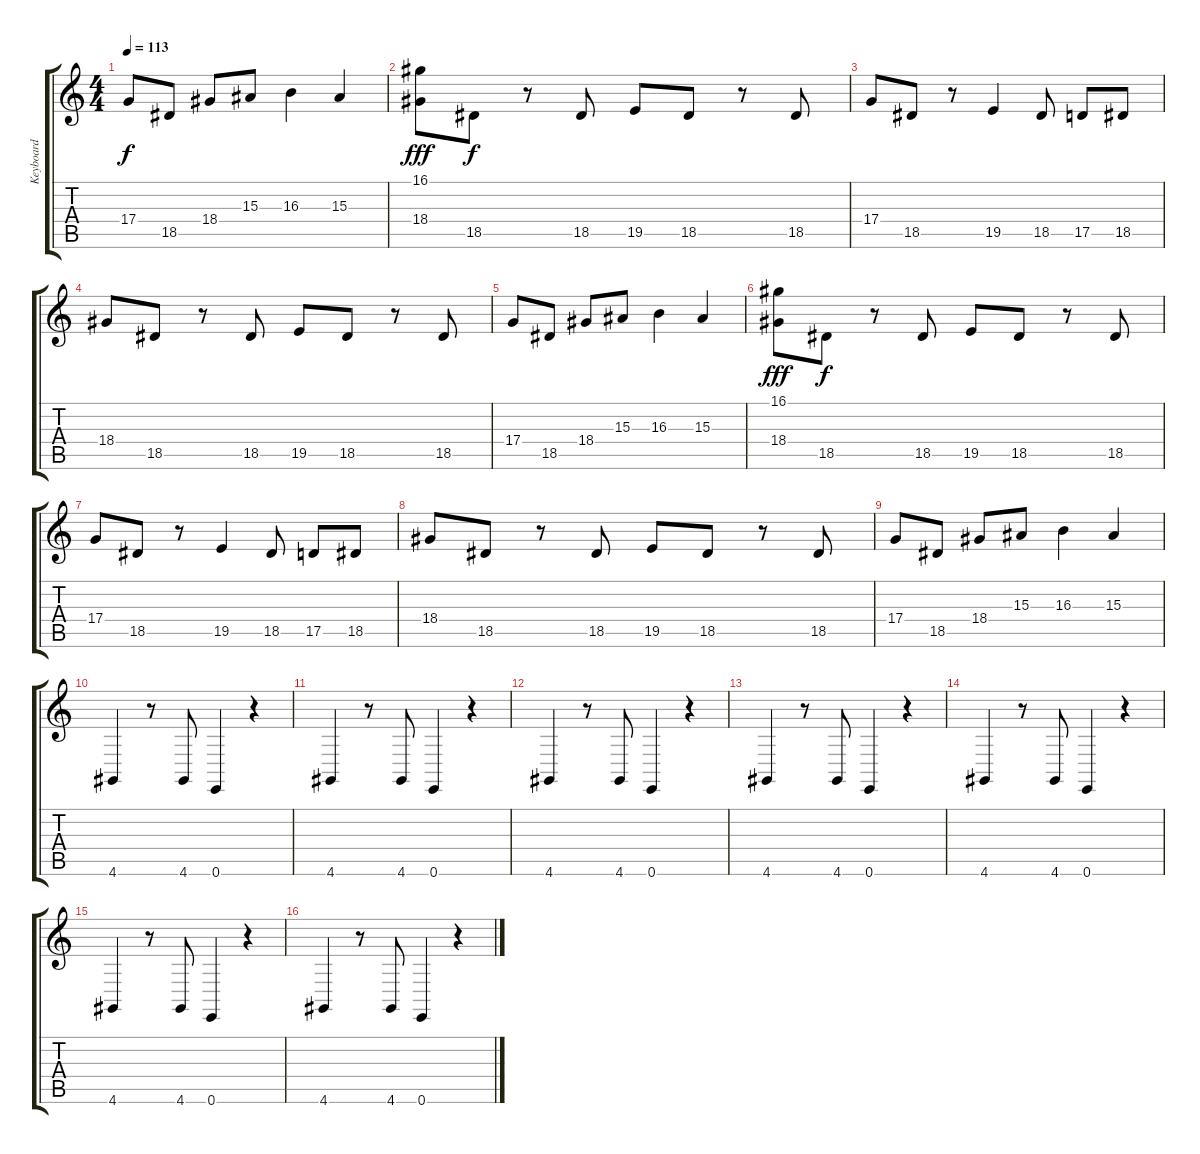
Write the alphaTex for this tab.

\track ("Keyboard" "Keyboard") {instrument brasssection}
\staff {score tabs}
\tuning (E4 B3 G3 D3 A2 E2) {hide}
\ts (4 4)
\tempo 113
\clef g2
\ks c
17.4.8{dy f} 18.5.8 18.4.8 15.3.8 16.3.4 15.3.4 |
(16.1 18.4).8{dy fff} 18.5.8{dy f} r.8 18.5.8 19.5.8 18.5.8 r.8 18.5.8 |
17.4.8 18.5.8 r.8 19.5.4 18.5.8 17.5.8 18.5.8 |
18.4.8 18.5.8 r.8 18.5.8 19.5.8 18.5.8 r.8 18.5.8 |
17.4.8 18.5.8 18.4.8 15.3.8 16.3.4 15.3.4 |
(16.1 18.4).8{dy fff} 18.5.8{dy f} r.8 18.5.8 19.5.8 18.5.8 r.8 18.5.8 |
17.4.8 18.5.8 r.8 19.5.4 18.5.8 17.5.8 18.5.8 |
18.4.8 18.5.8 r.8 18.5.8 19.5.8 18.5.8 r.8 18.5.8 |
17.4.8 18.5.8 18.4.8 15.3.8 16.3.4 15.3.4 |
4.6.4 r.8 4.6.8 0.6.4 r.4 |
4.6.4 r.8 4.6.8 0.6.4 r.4 |
4.6.4 r.8 4.6.8 0.6.4 r.4 |
4.6.4 r.8 4.6.8 0.6.4 r.4 |
4.6.4 r.8 4.6.8 0.6.4 r.4 |
4.6.4 r.8 4.6.8 0.6.4 r.4 |
4.6.4 r.8 4.6.8 0.6.4 r.4
